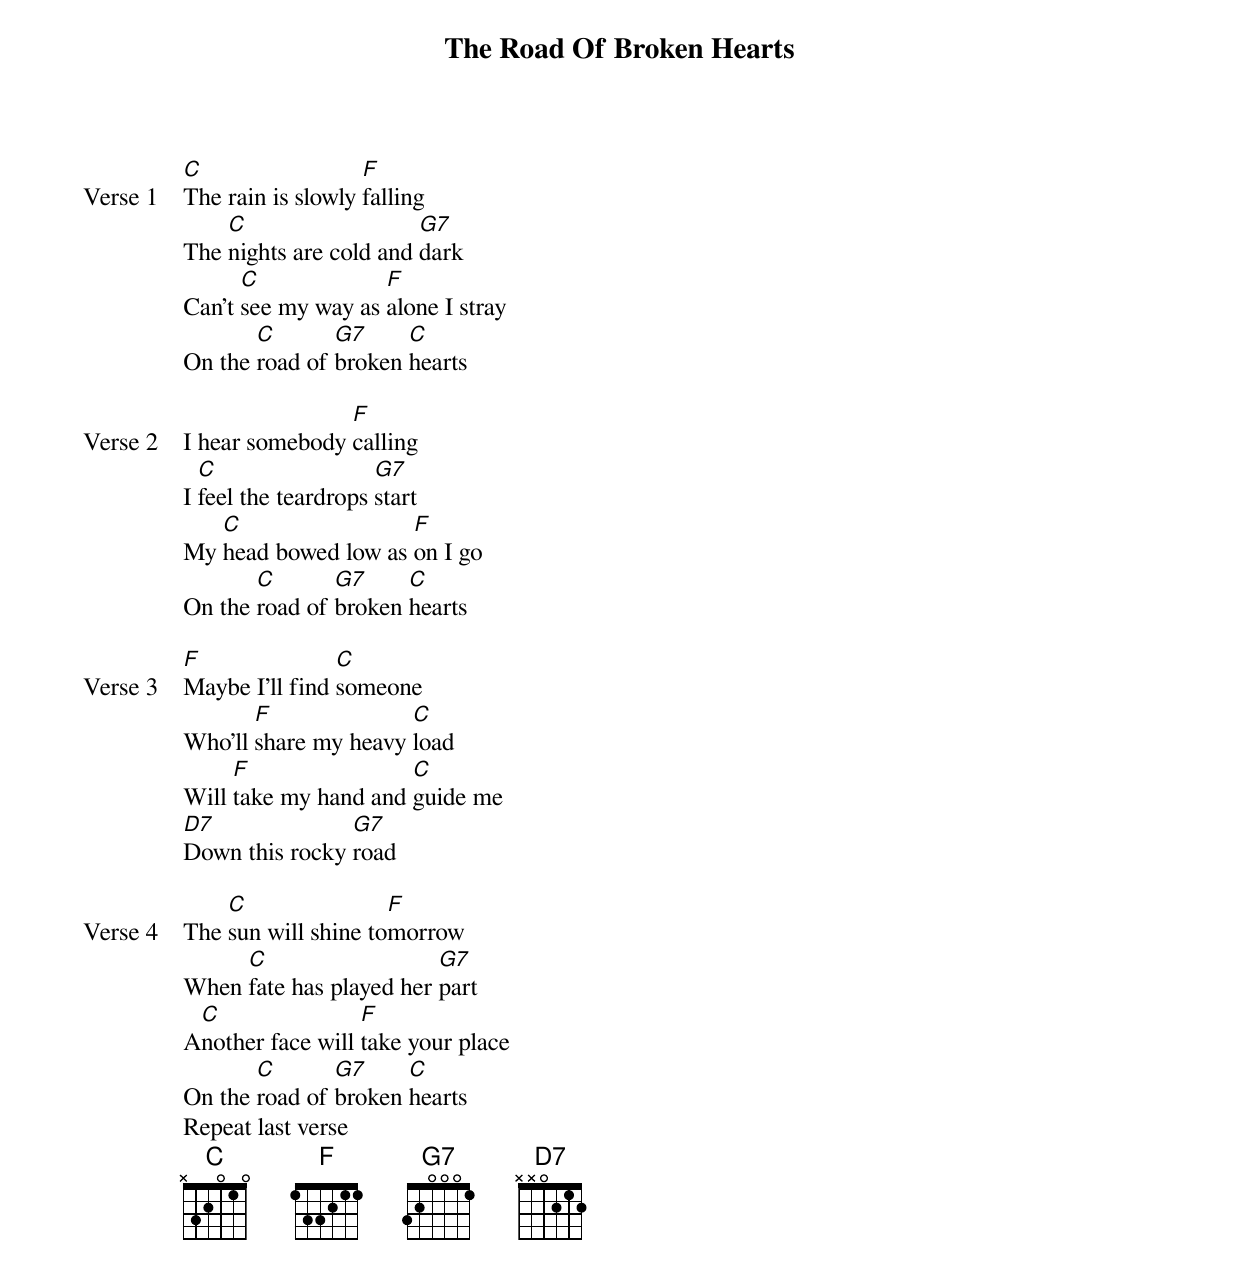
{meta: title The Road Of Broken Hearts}
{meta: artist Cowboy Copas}
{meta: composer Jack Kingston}
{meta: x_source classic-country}
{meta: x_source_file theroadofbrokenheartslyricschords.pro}
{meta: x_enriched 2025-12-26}

{start_of_verse: Verse 1}
[C]The rain is slowly [F]falling
The [C]nights are cold and [G7]dark
Can't [C]see my way as [F]alone I stray
On the [C]road of [G7]broken [C]hearts
{end_of_verse}

{start_of_verse: Verse 2}
I hear somebody [F]calling
I [C]feel the teardrops [G7]start
My [C]head bowed low as [F]on I go
On the [C]road of [G7]broken [C]hearts
{end_of_verse}

{start_of_verse: Verse 3}
[F]Maybe I'll find [C]someone
Who'll [F]share my heavy [C]load
Will [F]take my hand and [C]guide me
[D7]Down this rocky [G7]road
{end_of_verse}

{start_of_verse: Verse 4}
The [C]sun will shine to[F]morrow
When [C]fate has played her [G7]part
A[C]nother face will [F]take your place
On the [C]road of [G7]broken [C]hearts
Repeat last verse
{end_of_verse}
